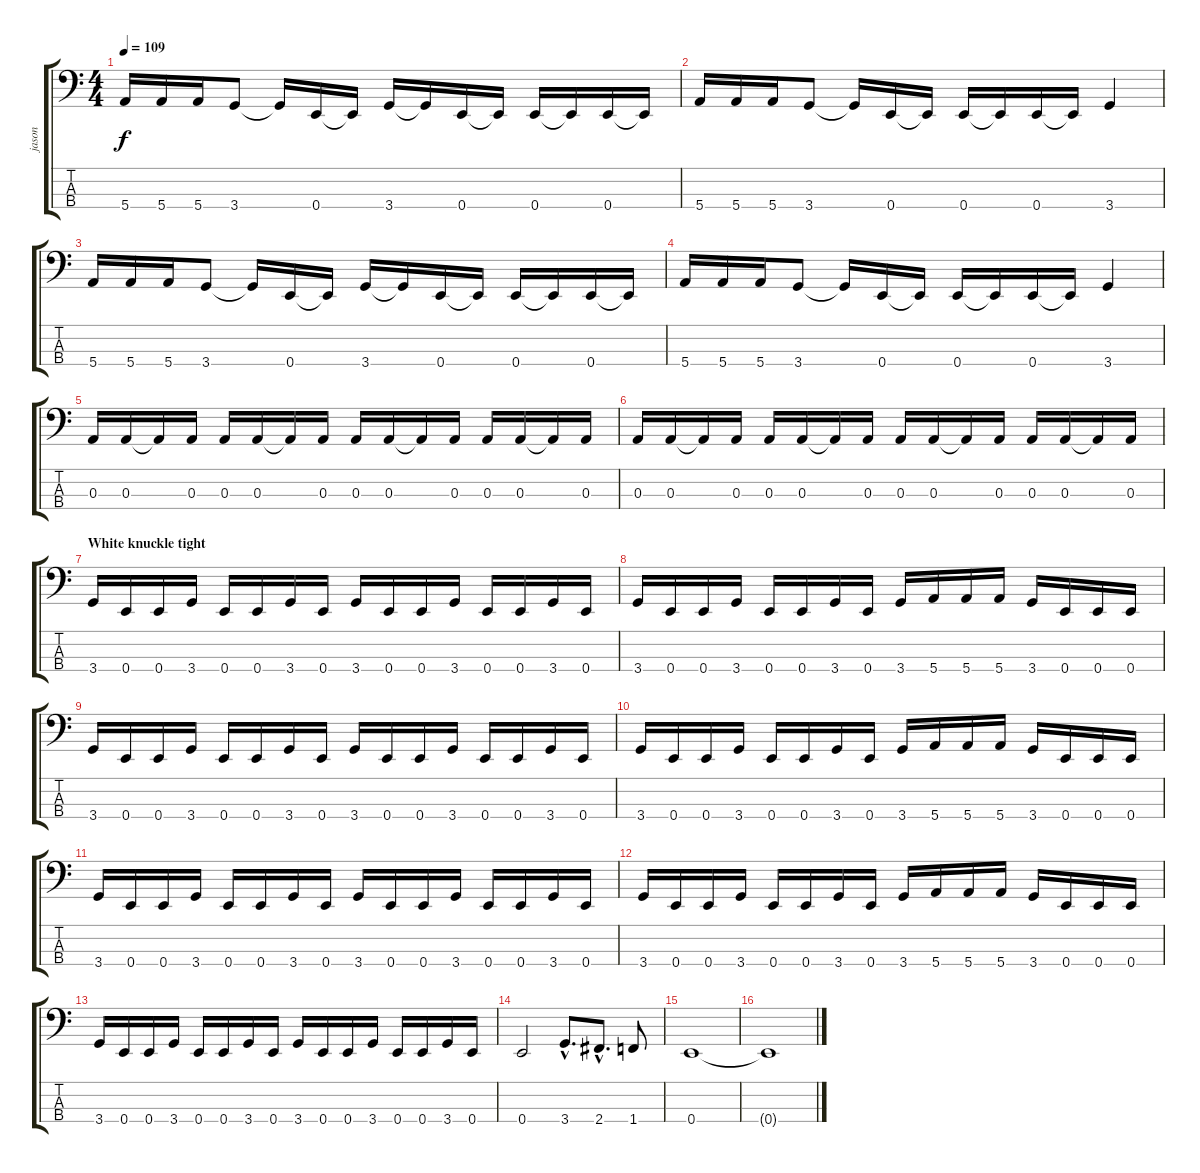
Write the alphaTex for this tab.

\track ("jason" "jason") {instrument electricbassfinger}
\staff {score tabs}
\tuning (G2 D2 A1 E1) {hide}
\ts (4 4)
\tempo 109
\clef f4
\ks c
5.4.16{dy f} 5.4.16 5.4.16 3.4.8 3.4{t}.16 0.4.16 0.4{t}.16 3.4.16 3.4{t}.16 0.4.16 0.4{t}.16 0.4.16 0.4{t}.16 0.4.16 0.4{t}.16 |
5.4.16 5.4.16 5.4.16 3.4.8 3.4{t}.16 0.4.16 0.4{t}.16 0.4.16 0.4{t}.16 0.4.16 0.4{t}.16 3.4.4 |
5.4.16 5.4.16 5.4.16 3.4.8 3.4{t}.16 0.4.16 0.4{t}.16 3.4.16 3.4{t}.16 0.4.16 0.4{t}.16 0.4.16 0.4{t}.16 0.4.16 0.4{t}.16 |
5.4.16 5.4.16 5.4.16 3.4.8 3.4{t}.16 0.4.16 0.4{t}.16 0.4.16 0.4{t}.16 0.4.16 0.4{t}.16 3.4.4 |
0.3.16 0.3.16 0.3{t}.16 0.3.16 0.3.16 0.3.16 0.3{t}.16 0.3.16 0.3.16 0.3.16 0.3{t}.16 0.3.16 0.3.16 0.3.16 0.3{t}.16 0.3.16 |
0.3.16 0.3.16 0.3{t}.16 0.3.16 0.3.16 0.3.16 0.3{t}.16 0.3.16 0.3.16 0.3.16 0.3{t}.16 0.3.16 0.3.16 0.3.16 0.3{t}.16 0.3.16 |
\section ("" "White knuckle tight")
3.4.16 0.4.16 0.4.16 3.4.16 0.4.16 0.4.16 3.4.16 0.4.16 3.4.16 0.4.16 0.4.16 3.4.16 0.4.16 0.4.16 3.4.16 0.4.16 |
3.4.16 0.4.16 0.4.16 3.4.16 0.4.16 0.4.16 3.4.16 0.4.16 3.4.16 5.4.16 5.4.16 5.4.16 3.4.16 0.4.16 0.4.16 0.4.16 |
3.4.16 0.4.16 0.4.16 3.4.16 0.4.16 0.4.16 3.4.16 0.4.16 3.4.16 0.4.16 0.4.16 3.4.16 0.4.16 0.4.16 3.4.16 0.4.16 |
3.4.16 0.4.16 0.4.16 3.4.16 0.4.16 0.4.16 3.4.16 0.4.16 3.4.16 5.4.16 5.4.16 5.4.16 3.4.16 0.4.16 0.4.16 0.4.16 |
3.4.16 0.4.16 0.4.16 3.4.16 0.4.16 0.4.16 3.4.16 0.4.16 3.4.16 0.4.16 0.4.16 3.4.16 0.4.16 0.4.16 3.4.16 0.4.16 |
3.4.16 0.4.16 0.4.16 3.4.16 0.4.16 0.4.16 3.4.16 0.4.16 3.4.16 5.4.16 5.4.16 5.4.16 3.4.16 0.4.16 0.4.16 0.4.16 |
3.4.16 0.4.16 0.4.16 3.4.16 0.4.16 0.4.16 3.4.16 0.4.16 3.4.16 0.4.16 0.4.16 3.4.16 0.4.16 0.4.16 3.4.16 0.4.16 |
0.4.2 3.4{hac}.8{d} 2.4{hac}.8{d} 1.4.8 |
0.4.1 |
0.4{t}.1
